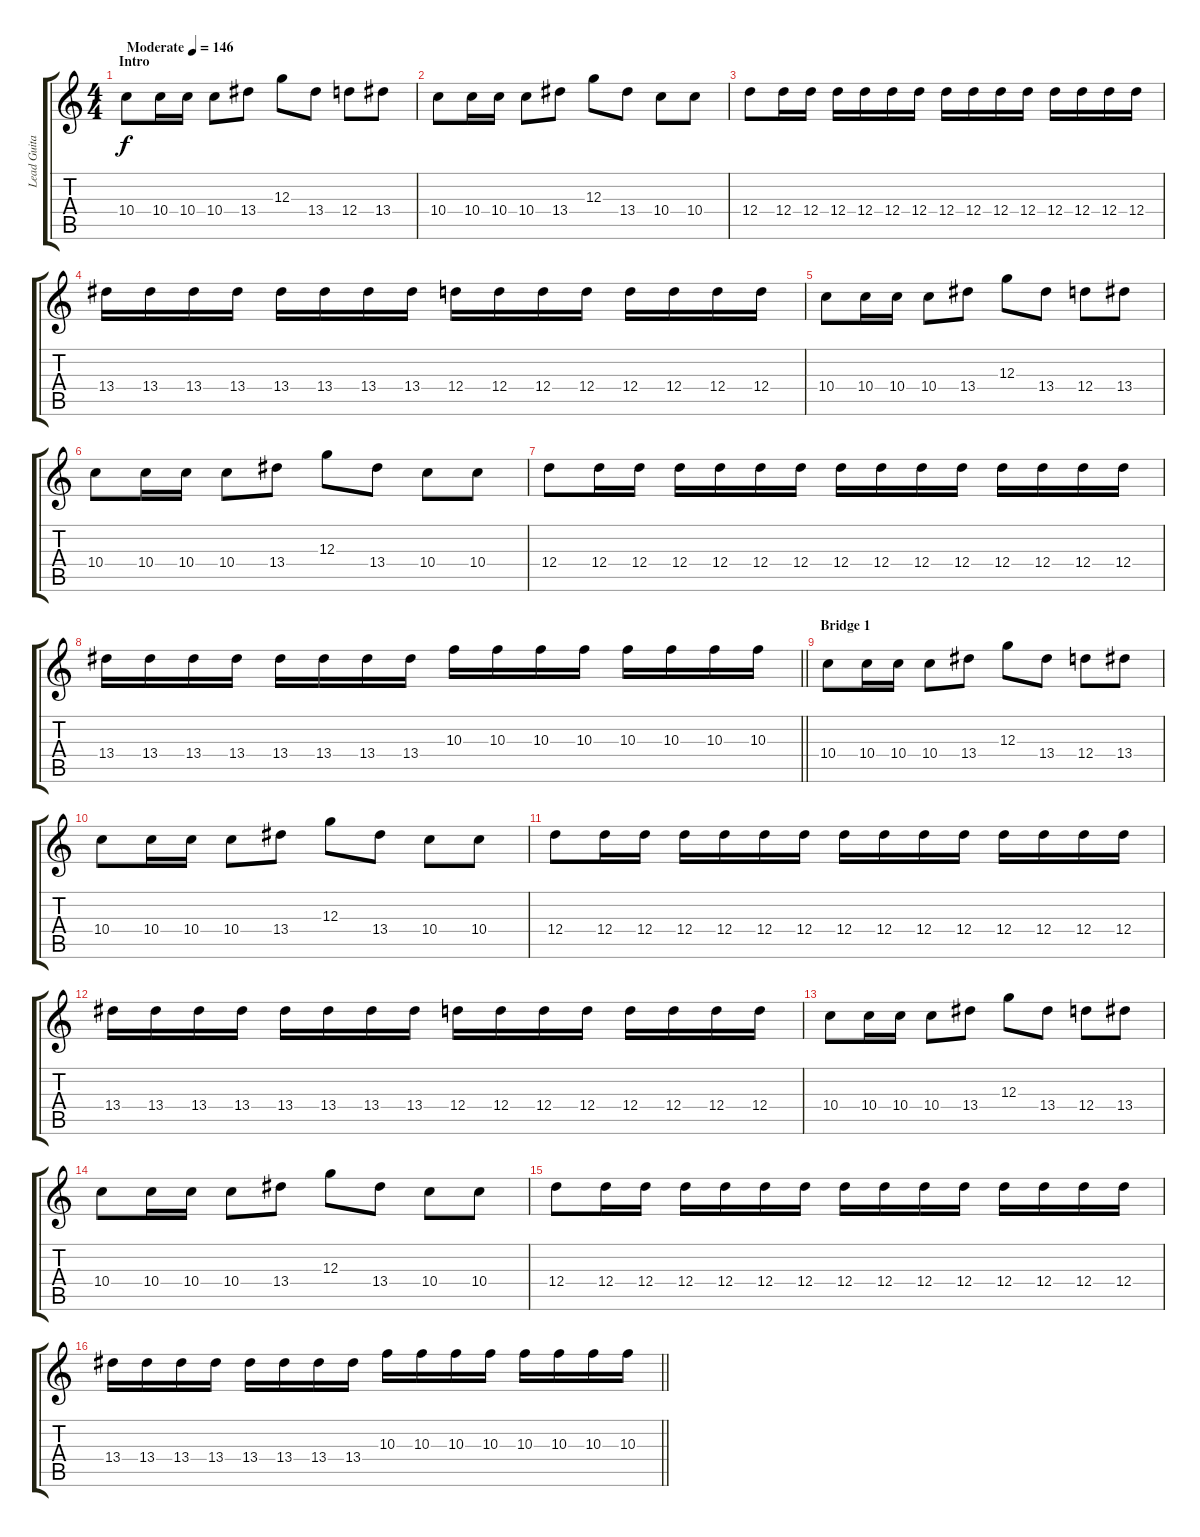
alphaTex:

\track ("Lead Guitar" "Lead Guita") {instrument distortionguitar}
\staff {score tabs}
\tuning (E4 B3 G3 D3 A2 E2) {hide}
\ts (4 4)
\section ("" "Intro")
\tempo (146 "Moderate")
\clef g2
\ks c
10.4.8{dy f instrument distortionguitar} 10.4.16 10.4.16 10.4.8 13.4.8 12.3.8 13.4.8 12.4.8 13.4.8 |
10.4.8 10.4.16 10.4.16 10.4.8 13.4.8 12.3.8 13.4.8 10.4.8 10.4.8 |
12.4.8 12.4.16 12.4.16 12.4.16 12.4.16 12.4.16 12.4.16 12.4.16 12.4.16 12.4.16 12.4.16 12.4.16 12.4.16 12.4.16 12.4.16 |
13.4.16 13.4.16 13.4.16 13.4.16 13.4.16 13.4.16 13.4.16 13.4.16 12.4.16 12.4.16 12.4.16 12.4.16 12.4.16 12.4.16 12.4.16 12.4.16 |
10.4.8 10.4.16 10.4.16 10.4.8 13.4.8 12.3.8 13.4.8 12.4.8 13.4.8 |
10.4.8 10.4.16 10.4.16 10.4.8 13.4.8 12.3.8 13.4.8 10.4.8 10.4.8 |
12.4.8 12.4.16 12.4.16 12.4.16 12.4.16 12.4.16 12.4.16 12.4.16 12.4.16 12.4.16 12.4.16 12.4.16 12.4.16 12.4.16 12.4.16 |
\barLineRight lightlight
13.4.16 13.4.16 13.4.16 13.4.16 13.4.16 13.4.16 13.4.16 13.4.16 10.3.16 10.3.16 10.3.16 10.3.16 10.3.16 10.3.16 10.3.16 10.3.16 |
\section ("" "Bridge 1")
10.4.8 10.4.16 10.4.16 10.4.8 13.4.8 12.3.8 13.4.8 12.4.8 13.4.8 |
10.4.8 10.4.16 10.4.16 10.4.8 13.4.8 12.3.8 13.4.8 10.4.8 10.4.8 |
12.4.8 12.4.16 12.4.16 12.4.16 12.4.16 12.4.16 12.4.16 12.4.16 12.4.16 12.4.16 12.4.16 12.4.16 12.4.16 12.4.16 12.4.16 |
13.4.16 13.4.16 13.4.16 13.4.16 13.4.16 13.4.16 13.4.16 13.4.16 12.4.16 12.4.16 12.4.16 12.4.16 12.4.16 12.4.16 12.4.16 12.4.16 |
10.4.8 10.4.16 10.4.16 10.4.8 13.4.8 12.3.8 13.4.8 12.4.8 13.4.8 |
10.4.8 10.4.16 10.4.16 10.4.8 13.4.8 12.3.8 13.4.8 10.4.8 10.4.8 |
12.4.8 12.4.16 12.4.16 12.4.16 12.4.16 12.4.16 12.4.16 12.4.16 12.4.16 12.4.16 12.4.16 12.4.16 12.4.16 12.4.16 12.4.16 |
\barLineRight lightlight
13.4.16 13.4.16 13.4.16 13.4.16 13.4.16 13.4.16 13.4.16 13.4.16 10.3.16 10.3.16 10.3.16 10.3.16 10.3.16 10.3.16 10.3.16 10.3.16
